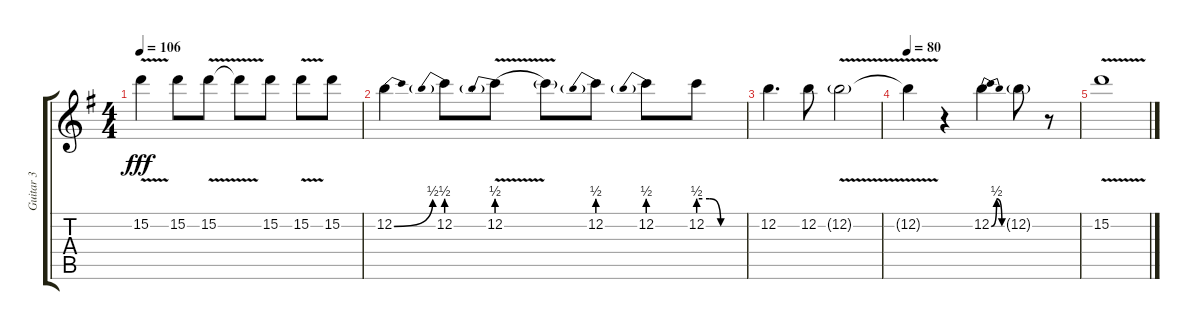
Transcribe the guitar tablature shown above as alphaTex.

\track ("Guitar 3" "Guitar 3") {instrument acousticguitarsteel}
\staff {score tabs}
\tuning (E4 B3 G3 D3 A2 E2) {hide}
\ts (4 4)
\tempo 106
\clef g2
\ks g
15.2{v}.4{dy fff} 15.2.8 15.2{v}.8 15.2{t}.8 15.2.8 15.2{v}.8 15.2.8 |
12.2{be (bend 0 0 60 2)}.4 12.2{be (prebend 0 2 60 2)}.8 12.2{be (prebend 0 2 60 2) v}.8 12.2{t}.8 12.2{be (prebend 0 2 60 2)}.8 12.2{be (prebend 0 2 60 2)}.8 12.2{be (custom 0 2 15 2 30 0 60 0)}.8 |
12.2.4{d} 12.2.8 12.2{v g}.2 |
\tempo 80
12.2{t}.4 r.4 12.2{be (bendrelease 0 0 37 2 37 2 60 0)}.4 12.2{g}.8 r.8 |
15.2{v}.1
